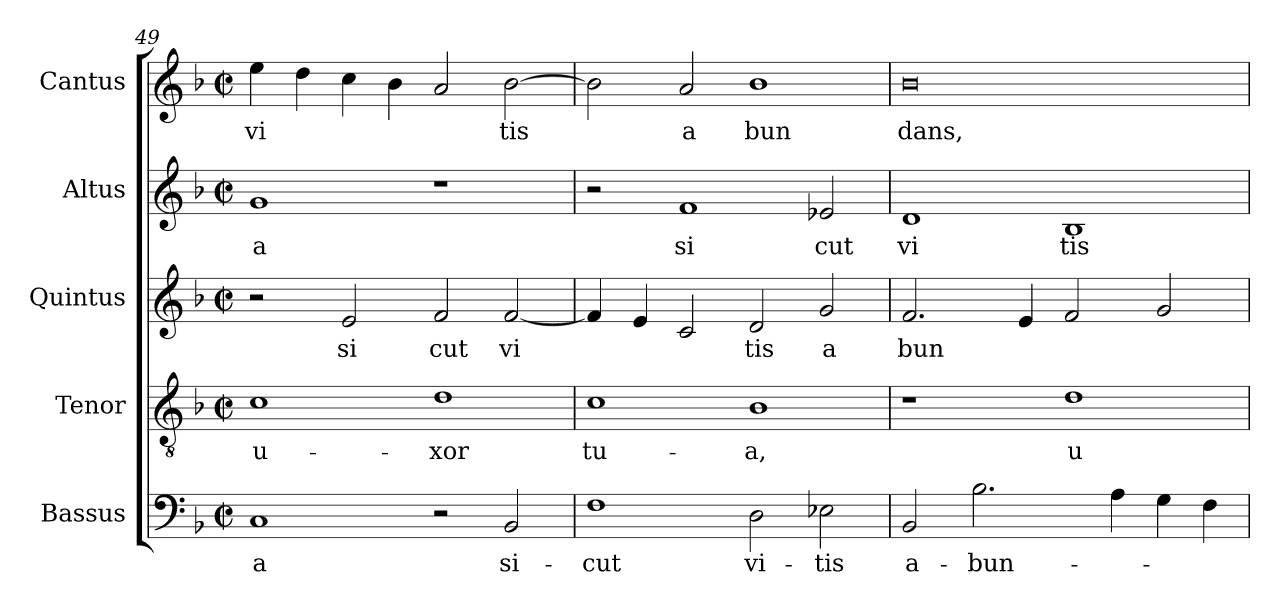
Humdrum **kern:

**kern	**text	**kern	**text	**kern	**text	**kern	**text	**kern	**text
*part5	*part5	*part4	*part4	*part3	*part3	*part2	*part2	*part1	*part1
*staff5	*staff5	*staff4	*staff4	*staff3	*staff3	*staff2	*staff2	*staff1	*staff1
*I"Bassus	*	*I"Tenor	*	*I"Quintus	*	*I"Altus	*	*I"Cantus	*
*clefF4	*	*clefGv2	*	*clefG2	*	*clefG2	*	*clefG2	*
*k[b-]	*	*k[b-]	*	*k[b-]	*	*k[b-]	*	*k[b-]	*
*F:	*	*F:	*	*F:	*	*F:	*	*F:	*
*M2/2	*	*M2/2	*	*M2/2	*	*M2/2	*	*M2/2	*
*met(c|)	*	*met(c|)	*	*met(c|)	*	*met(c|)	*	*met(c|)	*
=49	=49	=49	=49	=49	=49	=49	=49	=49	=49
!	!LO:LY:b:cj	!	!LO:LY:b:cj	!	!	!	!LO:LY:b:cj	!	!LO:LY:b:cj
1C	-a	1c	u-	2r	.	1g	a	4ee\	vi
.	.	.	.	.	.	.	.	4dd\	.
!	!	!	!	!	!LO:LY:b:cj	!	!	!	!
.	.	.	.	2e/	si	.	.	4cc\	.
.	.	.	.	.	.	.	.	4b-\	.
!	!	!	!LO:LY:b:cj	!	!LO:LY:b:cj	!	!	!	!
2r	.	1d	-xor	2f/	cut	1r	.	2a/	.
!	!LO:LY:b:cj	!	!	!	!LO:LY:b:cj	!	!	!	!LO:LY:b:cj
2BB-/	si-	.	.	[<2f/	vi	.	.	[>2b-\	tis
=50	=50	=50	=50	=50	=50	=50	=50	=50	=50
!	!LO:LY:b:cj	!	!LO:LY:b:cj	!	!	!	!	!	!
1F	-cut	1c	tu-	4f/]	.	2r	.	2b-\]	.
.	.	.	.	4e/	.	.	.	.	.
!	!	!	!	!	!	!	!LO:LY:b:cj	!	!LO:LY:b:cj
.	.	.	.	2c/	.	1f	si	2a/	a
!	!LO:LY:b:cj	!	!LO:LY:b:cj	!	!LO:LY:b:cj	!	!	!	!LO:LY:b:cj
2D\	vi-	1B-	-a,	2d/	tis	.	.	1b-	bun
!	!LO:LY:b:cj	!	!	!	!LO:LY:b:cj	!	!LO:LY:b:cj	!	!
2E-X\	-tis	.	.	2g/	a	2e-X/	cut	.	.
=51	=51	=51	=51	=51	=51	=51	=51	=51	=51
!	!LO:LY:b:cj	!	!	!	!LO:LY:b	!	!LO:LY:b:cj	!	!LO:LY:b:cj
2BB-/	a-	1r	.	2.f/	bun	1d	vi	0b-	dans,
!	!LO:LY:b	!	!	!	!	!	!	!	!
2.B-\	-bun-	.	.	.	.	.	.	.	.
.	.	.	.	4e/	.	.	.	.	.
!	!	!	!LO:LY:b:cj	!	!	!	!LO:LY:b:cj	!	!
.	.	1d	u-	2f/	.	1B-	tis	.	.
4A\	.	.	.	.	.	.	.	.	.
4G\	.	.	.	2g/	.	.	.	.	.
4F\	.	.	.	.	.	.	.	.	.
=	=	=	=	=	=	=	=	=	=
*-	*-	*-	*-	*-	*-	*-	*-	*-	*-
